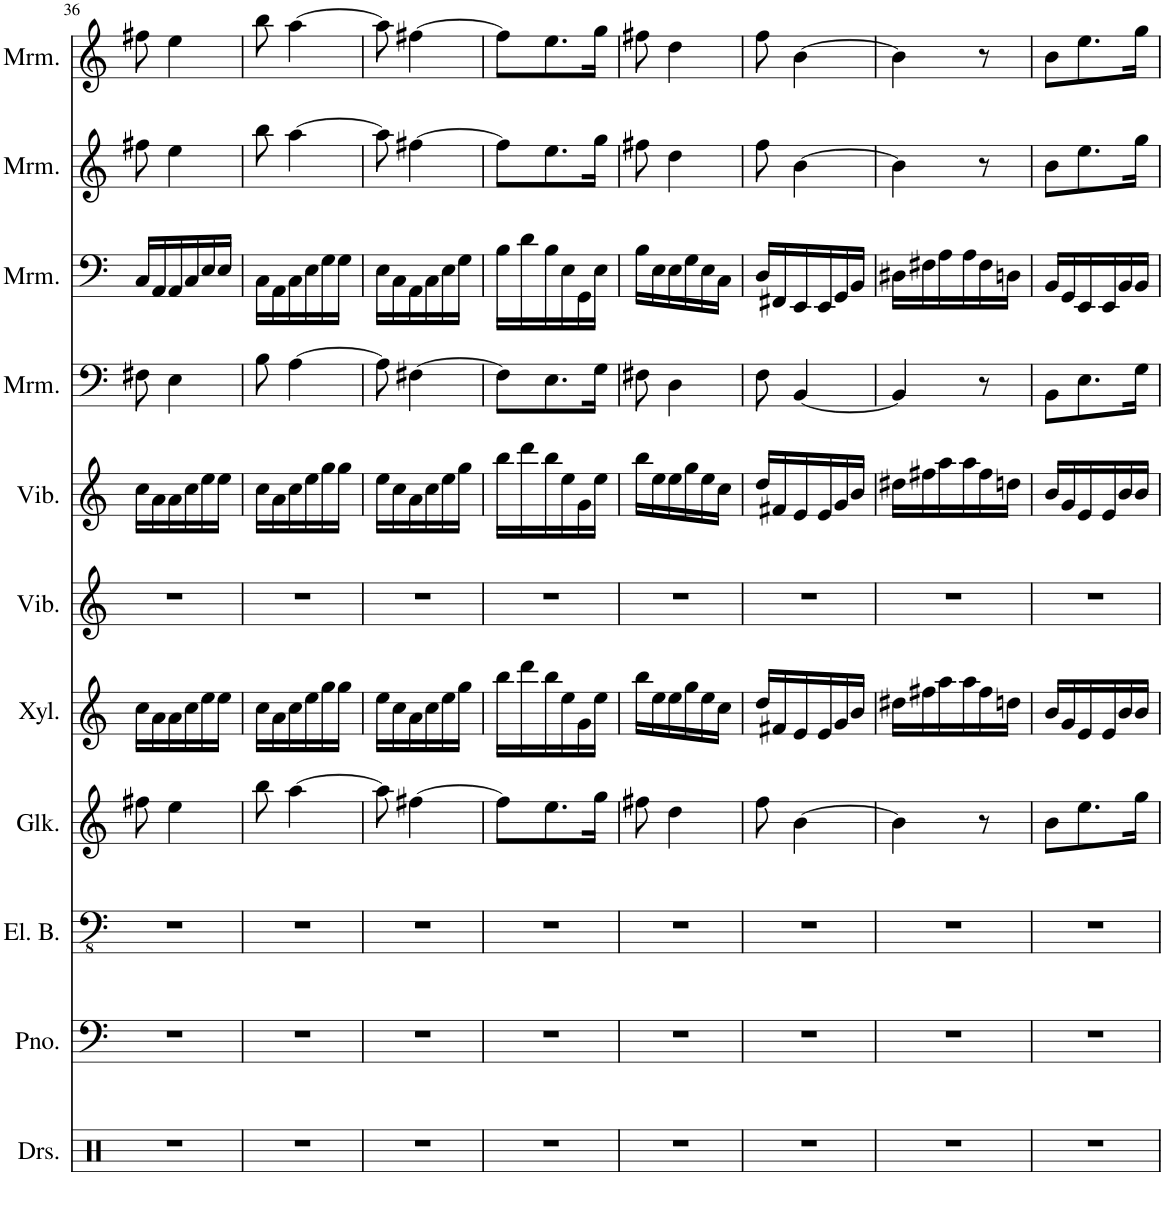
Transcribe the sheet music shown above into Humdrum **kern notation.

**kern	**kern	**kern	**kern	**kern	**kern	**kern	**kern	**kern	**kern	**kern
*part11	*part10	*part9	*part8	*part7	*part6	*part5	*part4	*part3	*part2	*part1
*staff11	*staff10	*staff9	*staff8	*staff7	*staff6	*staff5	*staff4	*staff3	*staff2	*staff1
*I"Drumset	*I"Piano	*I"Electric Bass	*I"Glockenspiel	*I"Xylophone	*I"Vibraphone	*I"Vibraphone	*I"Marimba	*I"Marimba	*I"Marimba	*I"Marimba
*I'Drs.	*I'Pno.	*I'El. B.	*I'Glk.	*I'Xyl.	*I'Vib.	*I'Vib.	*I'Mrm.	*I'Mrm.	*I'Mrm.	*I'Mrm.
!!LO:PB:g=z
*clefX	*clefF4	*clefFv4	*clefG2	*clefG2	*clefG2	*clefG2	*clefF4	*clefF4	*clefG2	*clefG2
*	*	*	*Trd-14c-24	*Trd-7c-12	*	*	*	*	*	*
*k[]	*k[]	*k[]	*k[]	*k[]	*k[]	*k[]	*k[]	*k[]	*k[]	*k[]
*M3/8	*M3/8	*M3/8	*M3/8	*M3/8	*M3/8	*M3/8	*M3/8	*M3/8	*M3/8	*M3/8
=36	=36	=36	=36	=36	=36	=36	=36	=36	=36	=36
4.r	4.r	4.r	8ff#X\	16cc\LL	4.r	16cc\LL	8F#X\	16C/LL	8ff#X\	8ff#X\
.	.	.	.	16a\	.	16a\	.	16AA/	.	.
.	.	.	4ee\	16a\	.	16a\	4E\	16AA/	4ee\	4ee\
.	.	.	.	16cc\	.	16cc\	.	16C/	.	.
.	.	.	.	16ee\	.	16ee\	.	16E/	.	.
.	.	.	.	16ee\JJ	.	16ee\JJ	.	16E/JJ	.	.
=37	=37	=37	=37	=37	=37	=37	=37	=37	=37	=37
4.r	4.r	4.r	8bb\	16cc\LL	4.r	16cc\LL	8B\	16C\LL	8bb\	8bb\
.	.	.	.	16a\	.	16a\	.	16AA\	.	.
.	.	.	[4aa\	16cc\	.	16cc\	[4A\	16C\	[4aa\	[4aa\
.	.	.	.	16ee\	.	16ee\	.	16E\	.	.
.	.	.	.	16gg\	.	16gg\	.	16G\	.	.
.	.	.	.	16gg\JJ	.	16gg\JJ	.	16G\JJ	.	.
=38	=38	=38	=38	=38	=38	=38	=38	=38	=38	=38
4.r	4.r	4.r	8aa\]	16ee\LL	4.r	16ee\LL	8A\]	16E\LL	8aa\]	8aa\]
.	.	.	.	16cc\	.	16cc\	.	16C\	.	.
.	.	.	[4ff#X\	16a\	.	16a\	[4F#X\	16AA\	[4ff#X\	[4ff#X\
.	.	.	.	16cc\	.	16cc\	.	16C\	.	.
.	.	.	.	16ee\	.	16ee\	.	16E\	.	.
.	.	.	.	16gg\JJ	.	16gg\JJ	.	16G\JJ	.	.
=39	=39	=39	=39	=39	=39	=39	=39	=39	=39	=39
4.r	4.r	4.r	8ff#\L]	16bb\LL	4.r	16bb\LL	8F#\L]	16B\LL	8ff#\L]	8ff#\L]
.	.	.	.	16ddd\	.	16ddd\	.	16d\	.	.
.	.	.	8.ee\	16bb\	.	16bb\	8.E\	16B\	8.ee\	8.ee\
.	.	.	.	16ee\	.	16ee\	.	16E\	.	.
.	.	.	.	16g\	.	16g\	.	16GG\	.	.
.	.	.	16gg\Jk	16ee\JJ	.	16ee\JJ	16G\Jk	16E\JJ	16gg\Jk	16gg\Jk
=40	=40	=40	=40	=40	=40	=40	=40	=40	=40	=40
4.r	4.r	4.r	8ff#X\	16bb\LL	4.r	16bb\LL	8F#X\	16B\LL	8ff#X\	8ff#X\
.	.	.	.	16ee\	.	16ee\	.	16E\	.	.
.	.	.	4dd\	16ee\	.	16ee\	4D\	16E\	4dd\	4dd\
.	.	.	.	16gg\	.	16gg\	.	16G\	.	.
.	.	.	.	16ee\	.	16ee\	.	16E\	.	.
.	.	.	.	16cc\JJ	.	16cc\JJ	.	16C\JJ	.	.
=41	=41	=41	=41	=41	=41	=41	=41	=41	=41	=41
4.r	4.r	4.r	8ff\	16dd/LL	4.r	16dd/LL	8F\	16D/LL	8ff\	8ff\
.	.	.	.	16f#X/	.	16f#X/	.	16FF#X/	.	.
.	.	.	[4b\	16e/	.	16e/	[4BB/	16EE/	[4b\	[4b\
.	.	.	.	16e/	.	16e/	.	16EE/	.	.
.	.	.	.	16g/	.	16g/	.	16GG/	.	.
.	.	.	.	16b/JJ	.	16b/JJ	.	16BB/JJ	.	.
=42	=42	=42	=42	=42	=42	=42	=42	=42	=42	=42
4.r	4.r	4.r	4b\]	16dd#X\LL	4.r	16dd#X\LL	4BB/]	16D#X\LL	4b\]	4b\]
.	.	.	.	16ff#X\	.	16ff#X\	.	16F#X\	.	.
.	.	.	.	16aa\	.	16aa\	.	16A\	.	.
.	.	.	.	16aa\	.	16aa\	.	16A\	.	.
.	.	.	8r	16ff#\	.	16ff#\	8r	16F#\	8r	8r
.	.	.	.	16ddn\JJ	.	16ddn\JJ	.	16Dn\JJ	.	.
=43	=43	=43	=43	=43	=43	=43	=43	=43	=43	=43
4.r	4.r	4.r	8b\L	16b/LL	4.r	16b/LL	8BB\L	16BB/LL	8b\L	8b\L
.	.	.	.	16g/	.	16g/	.	16GG/	.	.
.	.	.	8.ee\	16e/	.	16e/	8.E\	16EE/	8.ee\	8.ee\
.	.	.	.	16e/	.	16e/	.	16EE/	.	.
.	.	.	.	16b/	.	16b/	.	16BB/	.	.
.	.	.	16gg\Jk	16b/JJ	.	16b/JJ	16G\Jk	16BB/JJ	16gg\Jk	16gg\Jk
=	=	=	=	=	=	=	=	=	=	=
*-	*-	*-	*-	*-	*-	*-	*-	*-	*-	*-
